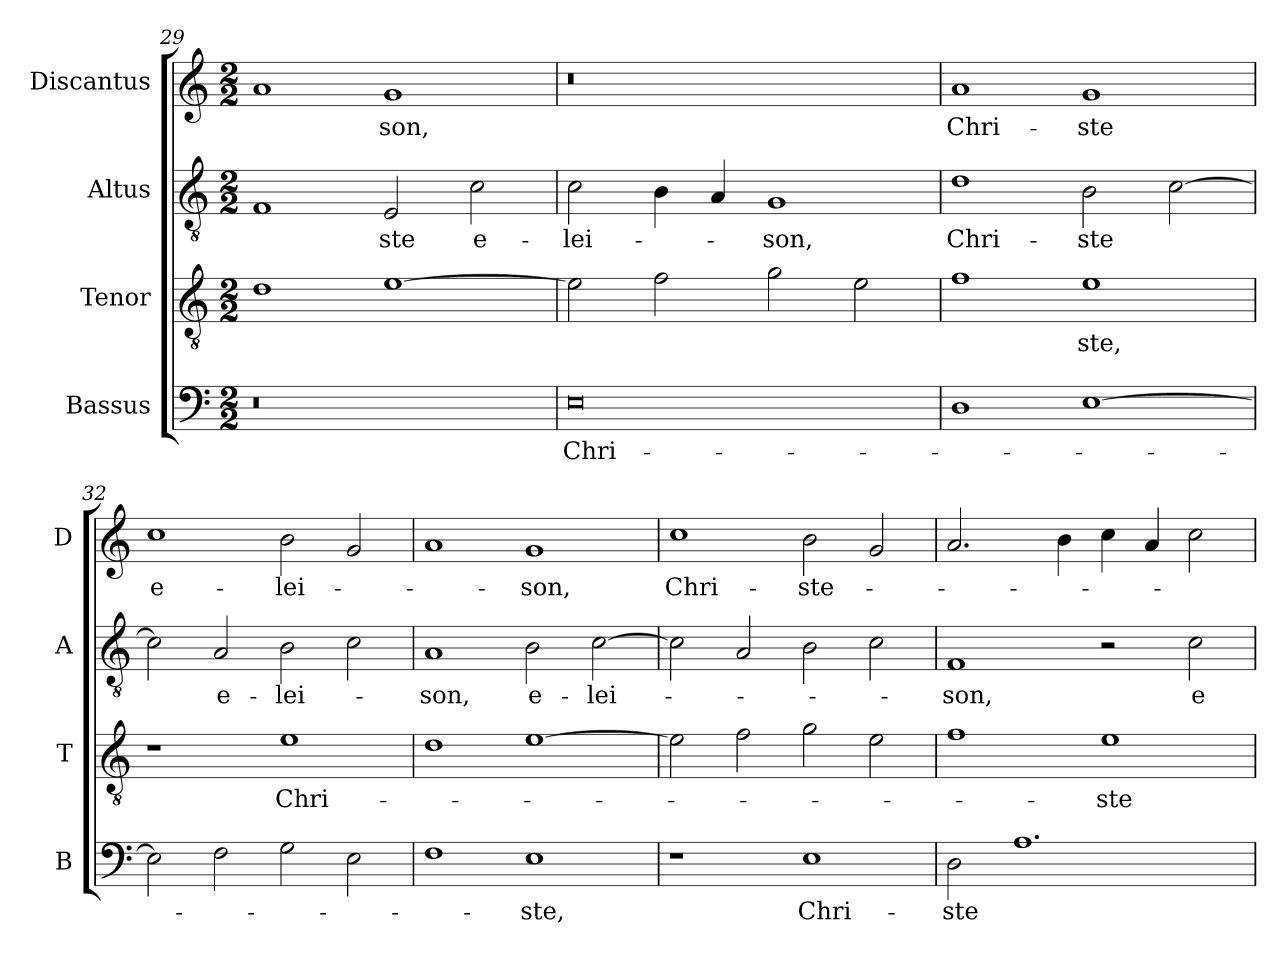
**kern	**text	**kern	**text	**kern	**text	**kern	**text
*part4	*part4	*part3	*part3	*part2	*part2	*part1	*part1
*staff4	*staff4	*staff3	*staff3	*staff2	*staff2	*staff1	*staff1
*I"Bassus	*	*I"Tenor	*	*I"Altus	*	*I"Discantus	*
*I'B	*	*I'T	*	*I'A	*	*I'D	*
*clefF4	*	*clefGv2	*	*clefGv2	*	*clefG2	*
*k[]	*	*k[]	*	*k[]	*	*k[]	*
*M2/2	*	*M2/2	*	*M2/2	*	*M2/2	*
=29	=29	=29	=29	=29	=29	=29	=29
0r	.	1d	.	1F	.	1a	.
.	.	[1e	.	2E/	-ste	1g	-son,
.	.	.	.	2c\	e-	.	.
=30	=30	=30	=30	=30	=30	=30	=30
0E	Chri-	2e\]	.	2c\	-lei-	0r	.
.	.	2f\	.	4B\	.	.	.
.	.	.	.	4A/	.	.	.
.	.	2g\	.	1G	-son,	.	.
.	.	2e\	.	.	.	.	.
=31	=31	=31	=31	=31	=31	=31	=31
1D	.	1f	.	1d	Chri-	1a	Chri-
[1E	.	1e	ste,	2B\	-ste	1g	-ste
.	.	.	.	[2c\	.	.	.
=32	=32	=32	=32	=32	=32	=32	=32
2E\]	.	1r	.	2c\]	.	1cc	e-
2F\	.	.	.	2A/	e-	.	.
2G\	.	1e	Chri-	2B\	-lei-	2b\	-lei-
2E\	.	.	.	2c\	.	2g/	.
=33	=33	=33	=33	=33	=33	=33	=33
1F	.	1d	.	1A	-son,	1a	.
1E	-ste,	[1e	.	2B\	e-	1g	-son,
.	.	.	.	[2c\	-lei-	.	.
=34	=34	=34	=34	=34	=34	=34	=34
1r	.	2e\]	.	2c\]	.	1cc	Chri-
.	.	2f\	.	2A/	.	.	.
1E	Chri-	2g\	.	2B\	.	2b\	-ste-
.	.	2e\	.	2c\	.	2g/	.
=35	=35	=35	=35	=35	=35	=35	=35
2D\	-ste	1f	.	1F	-son,	2.a/	.
1.A	.	.	.	.	.	.	.
.	.	.	.	.	.	4b\	.
.	.	1e	-ste	2r	.	4cc\	.
.	.	.	.	.	.	4a/	.
.	.	.	.	2c\	e-	2cc\	.
=	=	=	=	=	=	=	=
*-	*-	*-	*-	*-	*-	*-	*-
